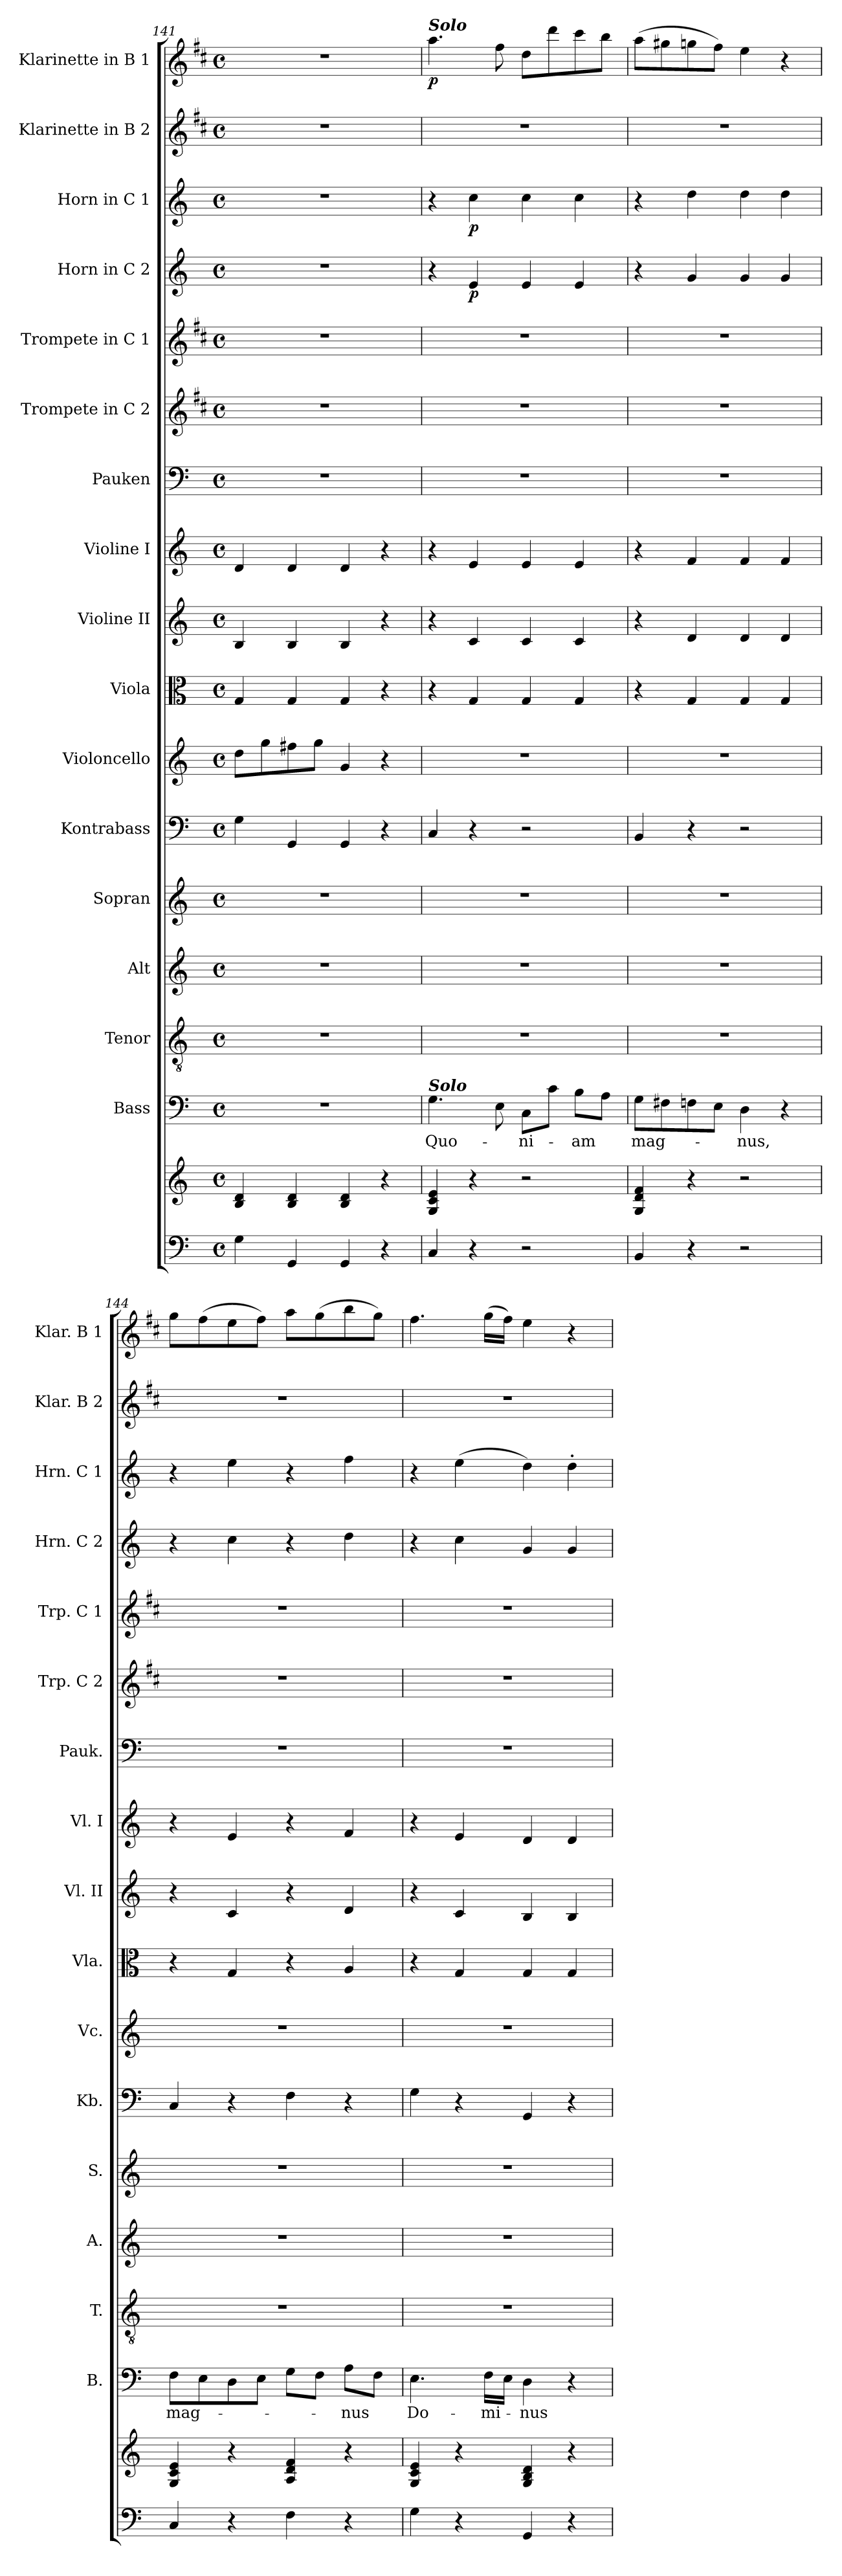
**kern	**kern	**kern	**text	**kern	**kern	**kern	**kern	**kern	**kern	**kern	**kern	**kern	**kern	**kern	**kern	**dynam	**kern	**dynam	**kern	**kern	**dynam
*part17	*part17	*part16	*part16	*part15	*part14	*part13	*part12	*part11	*part10	*part9	*part8	*part7	*part6	*part5	*part4	*part4	*part3	*part3	*part2	*part1	*part1
*staff18	*staff17	*staff16	*staff16	*staff15	*staff14	*staff13	*staff12	*staff11	*staff10	*staff9	*staff8	*staff7	*staff6	*staff5	*staff4	*staff4	*staff3	*staff3	*staff2	*staff1	*staff1
*	*	*I"Bass	*	*I"Tenor	*I"Alt	*I"Sopran	*I"Kontrabass	*I"Violoncello	*I"Viola	*I"Violine II	*I"Violine I	*I"Pauken	*I"Trompete in C 2	*I"Trompete in C 1	*I"Horn in C 2	*	*I"Horn in C 1	*	*I"Klarinette in B 2	*I"Klarinette in B 1	*
*	*	*I'B.	*	*I'T.	*I'A.	*I'S.	*I'Kb.	*I'Vc.	*I'Vla.	*I'Vl. II	*I'Vl. I	*I'Pauk.	*I'Trp. C 2	*I'Trp. C 1	*I'Hrn. C 2	*	*I'Hrn. C 1	*	*I'Klar. B 2	*I'Klar. B 1	*
*clefF4	*clefG2	*clefF4	*	*clefGv2	*clefG2	*clefG2	*clefF4	*clefG2	*clefC3	*clefG2	*clefG2	*clefF4	*clefG2	*clefG2	*clefG2	*	*clefG2	*	*clefG2	*clefG2	*
*	*	*	*	*	*	*	*ITrd7c12	*	*	*	*	*	*ITrd1c2	*ITrd1c2	*ITrd7c12	*	*ITrd7c12	*	*ITrd1c2	*ITrd1c2	*
*k[]	*k[]	*k[]	*	*k[]	*k[]	*k[]	*k[]	*k[]	*k[]	*k[]	*k[]	*k[]	*k[]	*k[]	*k[]	*	*k[]	*	*k[]	*k[]	*
*C:	*C:	*C:	*	*C:	*C:	*C:	*C:	*C:	*C:	*C:	*C:	*C:	*C:	*C:	*C:	*	*C:	*	*C:	*C:	*
*M4/4	*M4/4	*M4/4	*	*M4/4	*M4/4	*M4/4	*M4/4	*M4/4	*M4/4	*M4/4	*M4/4	*M4/4	*M4/4	*M4/4	*M4/4	*	*M4/4	*	*M4/4	*M4/4	*
*met(c)	*met(c)	*met(c)	*	*met(c)	*met(c)	*met(c)	*met(c)	*met(c)	*met(c)	*met(c)	*met(c)	*met(c)	*met(c)	*met(c)	*met(c)	*	*met(c)	*	*met(c)	*met(c)	*
=141	=141	=141	=141	=141	=141	=141	=141	=141	=141	=141	=141	=141	=141	=141	=141	=141	=141	=141	=141	=141	=141
4G\	4B/ 4d/	1r	.	1r	1r	1r	4GG\	8dd\L	4G/	4B/	4d/	1r	1r	1r	1r	.	1r	.	1r	1r	.
.	.	.	.	.	.	.	.	8gg\	.	.	.	.	.	.	.	.	.	.	.	.	.
4GG/	4B/ 4d/	.	.	.	.	.	4GGG/	8ff#X\	4G/	4B/	4d/	.	.	.	.	.	.	.	.	.	.
.	.	.	.	.	.	.	.	8gg\J	.	.	.	.	.	.	.	.	.	.	.	.	.
4GG/	4B/ 4d/	.	.	.	.	.	4GGG/	4g/	4G/	4B/	4d/	.	.	.	.	.	.	.	.	.	.
4r	4r	.	.	.	.	.	4r	4r	4r	4r	4r	.	.	.	.	.	.	.	.	.	.
=142	=142	=142	=142	=142	=142	=142	=142	=142	=142	=142	=142	=142	=142	=142	=142	=142	=142	=142	=142	=142	=142
!	!	!	!	!	!	!	!	!	!	!	!	!	!	!	!	!	!	!	!	!LO:TX:a:Bi:t=Solo	!
!	!	!LO:TX:a:Bi:t=Solo	!	!	!	!	!	!	!	!	!	!	!	!	!	!	!	!	!	!	!
!	!	!	!LO:LY:b	!	!	!	!	!	!	!	!	!	!	!	!	!	!	!	!	!	!LO:DY:b
4C/	4G/ 4c/ 4e/	4.G\	Quo-	1r	1r	1r	4CC/	1r	4r	4r	4r	1r	1r	1r	4r	.	4r	.	1r	4.gg\	p
!	!	!	!	!	!	!	!	!	!	!	!	!	!	!	!	!LO:DY:b	!	!LO:DY:b	!	!	!
4r	4r	.	.	.	.	.	4r	.	4G/	4c/	4e/	.	.	.	4E/	p	4c\	p	.	.	.
.	.	8E\	.	.	.	.	.	.	.	.	.	.	.	.	.	.	.	.	.	8ee\	.
!	!	!	!LO:LY:b	!	!	!	!	!	!	!	!	!	!	!	!	!	!	!	!	!	!
2r	2r	8C\L	-ni-	.	.	.	2r	.	4G/	4c/	4e/	.	.	.	4E/	.	4c\	.	.	8cc\L	.
.	.	8c\J	.	.	.	.	.	.	.	.	.	.	.	.	.	.	.	.	.	8ccc\	.
!	!	!	!LO:LY:b	!	!	!	!	!	!	!	!	!	!	!	!	!	!	!	!	!	!
.	.	8B\L	-am	.	.	.	.	.	4G/	4c/	4e/	.	.	.	4E/	.	4c\	.	.	8bb\	.
.	.	8A\J	.	.	.	.	.	.	.	.	.	.	.	.	.	.	.	.	.	8aa\J	.
=143	=143	=143	=143	=143	=143	=143	=143	=143	=143	=143	=143	=143	=143	=143	=143	=143	=143	=143	=143	=143	=143
!	!	!	!LO:LY:b	!	!	!	!	!	!	!	!	!	!	!	!	!	!	!	!	!	!
4BB/	4G/ 4d/ 4f/	8G\L	mag-	1r	1r	1r	4BBB/	1r	4r	4r	4r	1r	1r	1r	4r	.	4r	.	1r	(>8gg\L	.
.	.	8F#X\	.	.	.	.	.	.	.	.	.	.	.	.	.	.	.	.	.	8ff#X\	.
4r	4r	8Fn\	.	.	.	.	4r	.	4G/	4d/	4f/	.	.	.	4G/	.	4d\	.	.	8ffn\	.
.	.	8E\J	.	.	.	.	.	.	.	.	.	.	.	.	.	.	.	.	.	8ee\J)	.
!	!	!	!LO:LY:b	!	!	!	!	!	!	!	!	!	!	!	!	!	!	!	!	!	!
2r	2r	4D\	-nus,	.	.	.	2r	.	4G/	4d/	4f/	.	.	.	4G/	.	4d\	.	.	4dd\	.
.	.	4r	.	.	.	.	.	.	4G/	4d/	4f/	.	.	.	4G/	.	4d\	.	.	4r	.
=144	=144	=144	=144	=144	=144	=144	=144	=144	=144	=144	=144	=144	=144	=144	=144	=144	=144	=144	=144	=144	=144
!	!	!	!LO:LY:b	!	!	!	!	!	!	!	!	!	!	!	!	!	!	!	!	!	!
4C/	4G/ 4c/ 4e/	8F\L	mag-	1r	1r	1r	4CC/	1r	4r	4r	4r	1r	1r	1r	4r	.	4r	.	1r	8ff\L	.
.	.	8E\	.	.	.	.	.	.	.	.	.	.	.	.	.	.	.	.	.	(>8ee\	.
4r	4r	8D\	.	.	.	.	4r	.	4G/	4c/	4e/	.	.	.	4c\	.	4e\	.	.	8dd\	.
.	.	8E\J	.	.	.	.	.	.	.	.	.	.	.	.	.	.	.	.	.	8ee\J)	.
4F\	4A/ 4d/ 4f/	8G\L	.	.	.	.	4FF\	.	4r	4r	4r	.	.	.	4r	.	4r	.	.	8gg\L	.
.	.	8F\J	.	.	.	.	.	.	.	.	.	.	.	.	.	.	.	.	.	(>8ff\	.
!	!	!	!LO:LY:b	!	!	!	!	!	!	!	!	!	!	!	!	!	!	!	!	!	!
4r	4r	8A\L	-nus	.	.	.	4r	.	4A/	4d/	4f/	.	.	.	4d\	.	4f\	.	.	8aa\	.
.	.	8F\J	.	.	.	.	.	.	.	.	.	.	.	.	.	.	.	.	.	8ff\J)	.
=145	=145	=145	=145	=145	=145	=145	=145	=145	=145	=145	=145	=145	=145	=145	=145	=145	=145	=145	=145	=145	=145
!	!	!	!LO:LY:b	!	!	!	!	!	!	!	!	!	!	!	!	!	!	!	!	!	!
4G\	4G/ 4c/ 4e/	4.E\	Do-	1r	1r	1r	4GG\	1r	4r	4r	4r	1r	1r	1r	4r	.	4r	.	1r	4.ee\	.
4r	4r	.	.	.	.	.	4r	.	4G/	4c/	4e/	.	.	.	4c\	.	(>4e\	.	.	.	.
!	!	!	!LO:LY:b	!	!	!	!	!	!	!	!	!	!	!	!	!	!	!	!	!	!
.	.	16F\LL	-mi-	.	.	.	.	.	.	.	.	.	.	.	.	.	.	.	.	(>16ff\LL	.
.	.	16E\JJ	.	.	.	.	.	.	.	.	.	.	.	.	.	.	.	.	.	16ee\JJ)	.
!	!	!	!LO:LY:b	!	!	!	!	!	!	!	!	!	!	!	!	!	!	!	!	!	!
4GG/	4G/ 4B/ 4d/	4D\	-nus	.	.	.	4GGG/	.	4G/	4B/	4d/	.	.	.	4G/	.	4d\)	.	.	4dd\	.
4r	4r	4r	.	.	.	.	4r	.	4G/	4B/	4d/	.	.	.	4G/	.	4d'>\	.	.	4r	.
=	=	=	=	=	=	=	=	=	=	=	=	=	=	=	=	=	=	=	=	=	=
*-	*-	*-	*-	*-	*-	*-	*-	*-	*-	*-	*-	*-	*-	*-	*-	*-	*-	*-	*-	*-	*-
